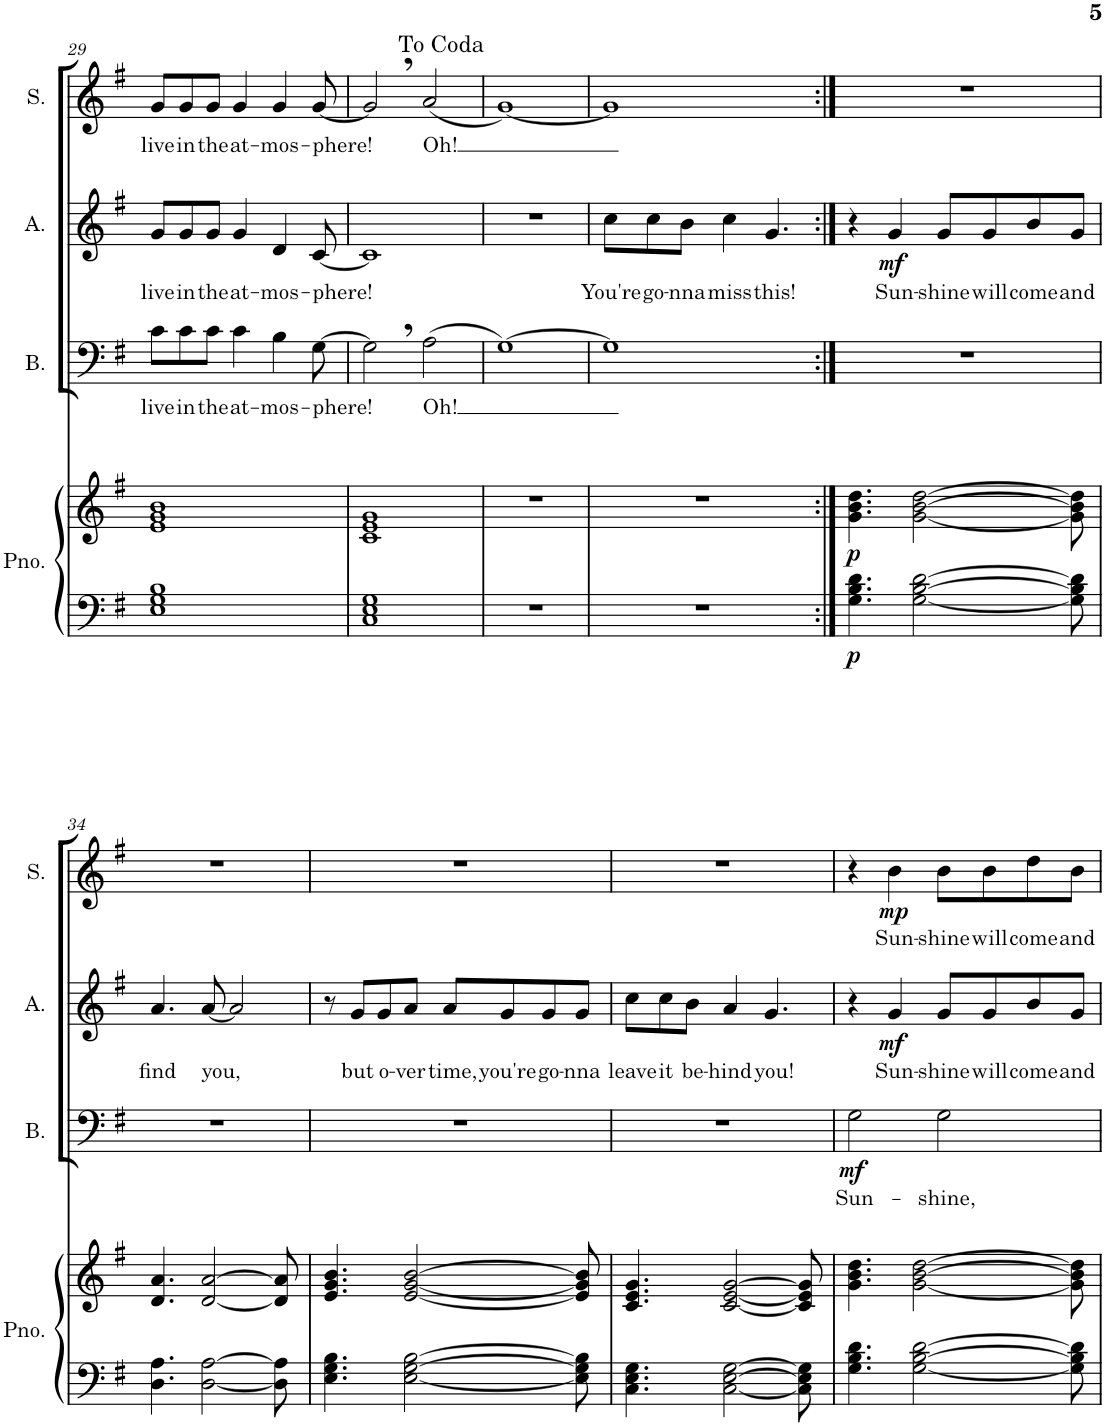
**kern	**kern	**dynam	**kern	**text	**dynam	**kern	**text	**dynam	**kern	**text	**dynam
*part4	*part4	*part4	*part3	*part3	*part3	*part2	*part2	*part2	*part1	*part1	*part1
*staff5	*staff4	*staff4/5	*staff3	*staff3	*staff3	*staff2	*staff2	*staff2	*staff1	*staff1	*staff1
*I"Piano	*	*	*I"Baritone	*	*	*I"Alto (Melody)	*	*	*I"Soprano	*	*
*I'Pno.	*	*	*I'B.	*	*	*I'A.	*	*	*I'S.	*	*
!!LO:PB:g=z
*clefF4	*clefG2	*	*clefF4	*	*	*clefG2	*	*	*clefG2	*	*
*k[f#]	*k[f#]	*	*k[f#]	*	*	*k[f#]	*	*	*k[f#]	*	*
*M4/4	*M4/4	*	*M4/4	*	*	*M4/4	*	*	*M4/4	*	*
=29	=29	=29	=29	=29	=29	=29	=29	=29	=29	=29	=29
!	!	!	!	!LO:LY:b	!	!	!LO:LY:b	!	!	!LO:LY:b	!
1E 1G 1B	1e 1g 1b	.	8c\L	live	.	8g/L	live	.	8g/L	live	.
!	!	!	!	!LO:LY:b	!	!	!LO:LY:b	!	!	!LO:LY:b	!
.	.	.	8c\	in	.	8g/	in	.	8g/	in	.
!	!	!	!	!LO:LY:b	!	!	!LO:LY:b	!	!	!LO:LY:b	!
.	.	.	8c\J	the	.	8g/J	the	.	8g/J	the	.
!	!	!	!	!LO:LY:b	!	!	!LO:LY:b	!	!	!LO:LY:b	!
.	.	.	4c\	at-	.	4g/	at-	.	4g/	at-	.
!	!	!	!	!LO:LY:b	!	!	!LO:LY:b	!	!	!LO:LY:b	!
.	.	.	4B\	-mos-	.	4d/	-mos-	.	4g/	-mos-	.
!	!	!	!	!LO:LY:b	!	!	!LO:LY:b	!	!	!LO:LY:b	!
.	.	.	[8G\	-phere!	.	[8c/	-phere!	.	[8g/	-phere!	.
=30	=30	=30	=30	=30	=30	=30	=30	=30	=30	=30	=30
1C 1E 1G	1c 1e 1g	.	2G,\]	.	.	1c]	.	.	2g,/]	.	.
!	!	!	!	!LO:LY:b	!	!	!	!	!	!LO:LY:b	!
.	.	.	(2A\	Oh!	.	.	.	.	(2a/	Oh!	.
=31	=31	=31	=31	=31	=31	=31	=31	=31	=31	=31	=31
1r	1r	.	[1G)	.	.	1r	.	.	[1g)	.	.
=32	=32	=32	=32	=32	=32	=32	=32	=32	=32	=32	=32
!	!	!	!	!	!	!	!LO:LY:b	!	!	!	!
1r	1r	.	1G]	.	.	8cc\L	You're	.	1g]	.	.
!	!	!	!	!	!	!	!LO:LY:b	!	!	!	!
.	.	.	.	.	.	8cc\	go-	.	.	.	.
!	!	!	!	!	!	!	!LO:LY:b	!	!	!	!
.	.	.	.	.	.	8b\J	-nna	.	.	.	.
!	!	!	!	!	!	!	!LO:LY:b	!	!	!	!
.	.	.	.	.	.	4cc\	miss	.	.	.	.
!	!	!	!	!	!	!	!LO:LY:b	!	!	!	!
.	.	.	.	.	.	4.g/	this!	.	.	.	.
=33:|!	=33:|!	=33:|!	=33:|!	=33:|!	=33:|!	=33:|!	=33:|!	=33:|!	=33:|!	=33:|!	=33:|!
!	!	!LO:DY:b=2	!	!	!	!	!	!	!	!	!
!	!	!LO:DY:n=1:b	!	!	!	!	!	!	!	!	!
4.G\ 4.B\ 4.d\	4.g\ 4.b\ 4.dd\	p p	1r	.	.	4r	.	.	1r	.	.
!	!	!	!	!	!	!	!LO:LY:b	!LO:DY:b	!	!	!
.	.	.	.	.	.	4g/	Sun-	mf	.	.	.
[2G\ [2B\ [2d\	[2g\ [2b\ [2dd\	.	.	.	.	.	.	.	.	.	.
!	!	!	!	!	!	!	!LO:LY:b	!	!	!	!
.	.	.	.	.	.	8g/L	-shine	.	.	.	.
!	!	!	!	!	!	!	!LO:LY:b	!	!	!	!
.	.	.	.	.	.	8g/	will	.	.	.	.
!	!	!	!	!	!	!	!LO:LY:b	!	!	!	!
.	.	.	.	.	.	8b/	come	.	.	.	.
!	!	!	!	!	!	!	!LO:LY:b	!	!	!	!
8G\] 8B\] 8d\]	8g\] 8b\] 8dd\]	.	.	.	.	8g/J	and	.	.	.	.
!!LO:LB:g=z
=34	=34	=34	=34	=34	=34	=34	=34	=34	=34	=34	=34
!	!	!	!	!	!	!	!LO:LY:b	!	!	!	!
4.D\ 4.A\	4.d/ 4.a/	.	1r	.	.	4.a/	find	.	1r	.	.
!	!	!	!	!	!	!	!LO:LY:b	!	!	!	!
[2D\ [2A\	[2d/ [2a/	.	.	.	.	[8a/	you,	.	.	.	.
.	.	.	.	.	.	2a/]	.	.	.	.	.
8D\] 8A\]	8d/] 8a/]	.	.	.	.	.	.	.	.	.	.
=35	=35	=35	=35	=35	=35	=35	=35	=35	=35	=35	=35
4.E\ 4.G\ 4.B\	4.e/ 4.g/ 4.b/	.	1r	.	.	8r	.	.	1r	.	.
!	!	!	!	!	!	!	!LO:LY:b	!	!	!	!
.	.	.	.	.	.	8g/L	but	.	.	.	.
!	!	!	!	!	!	!	!LO:LY:b	!	!	!	!
.	.	.	.	.	.	8g/	o-	.	.	.	.
!	!	!	!	!	!	!	!LO:LY:b	!	!	!	!
[2E\ [2G\ [2B\	[2e/ [2g/ [2b/	.	.	.	.	8a/J	-ver	.	.	.	.
!	!	!	!	!	!	!	!LO:LY:b	!	!	!	!
.	.	.	.	.	.	8a/L	time,	.	.	.	.
!	!	!	!	!	!	!	!LO:LY:b	!	!	!	!
.	.	.	.	.	.	8g/	you're	.	.	.	.
!	!	!	!	!	!	!	!LO:LY:b	!	!	!	!
.	.	.	.	.	.	8g/	go-	.	.	.	.
!	!	!	!	!	!	!	!LO:LY:b	!	!	!	!
8E\] 8G\] 8B\]	8e/] 8g/] 8b/]	.	.	.	.	8g/J	-nna	.	.	.	.
=36	=36	=36	=36	=36	=36	=36	=36	=36	=36	=36	=36
!	!	!	!	!	!	!	!LO:LY:b	!	!	!	!
4.C\ 4.E\ 4.G\	4.c/ 4.e/ 4.g/	.	1r	.	.	8cc\L	leave	.	1r	.	.
!	!	!	!	!	!	!	!LO:LY:b	!	!	!	!
.	.	.	.	.	.	8cc\	it	.	.	.	.
!	!	!	!	!	!	!	!LO:LY:b	!	!	!	!
.	.	.	.	.	.	8b\J	be-	.	.	.	.
!	!	!	!	!	!	!	!LO:LY:b	!	!	!	!
[2C\ [2E\ [2G\	[2c/ [2e/ [2g/	.	.	.	.	4a/	-hind	.	.	.	.
!	!	!	!	!	!	!	!LO:LY:b	!	!	!	!
.	.	.	.	.	.	4.g/	you!	.	.	.	.
8C\] 8E\] 8G\]	8c/] 8e/] 8g/]	.	.	.	.	.	.	.	.	.	.
=37	=37	=37	=37	=37	=37	=37	=37	=37	=37	=37	=37
!	!	!	!	!LO:LY:b	!LO:DY:b	!	!	!	!	!	!
4.G\ 4.B\ 4.d\	4.g\ 4.b\ 4.dd\	.	2G\	Sun-	mf	4r	.	.	4r	.	.
!	!	!	!	!	!	!	!LO:LY:b	!LO:DY:b	!	!LO:LY:b	!LO:DY:b
.	.	.	.	.	.	4g/	Sun-	mf	4b\	Sun-	mp
[2G\ [2B\ [2d\	[2g\ [2b\ [2dd\	.	.	.	.	.	.	.	.	.	.
!	!	!	!	!LO:LY:b	!	!	!LO:LY:b	!	!	!LO:LY:b	!
.	.	.	2G\	-shine,	.	8g/L	-shine	.	8b\L	-shine	.
!	!	!	!	!	!	!	!LO:LY:b	!	!	!LO:LY:b	!
.	.	.	.	.	.	8g/	will	.	8b\	will	.
!	!	!	!	!	!	!	!LO:LY:b	!	!	!LO:LY:b	!
.	.	.	.	.	.	8b/	come	.	8dd\	come	.
!	!	!	!	!	!	!	!LO:LY:b	!	!	!LO:LY:b	!
8G\] 8B\] 8d\]	8g\] 8b\] 8dd\]	.	.	.	.	8g/J	and	.	8b\J	and	.
=	=	=	=	=	=	=	=	=	=	=	=
*-	*-	*-	*-	*-	*-	*-	*-	*-	*-	*-	*-
